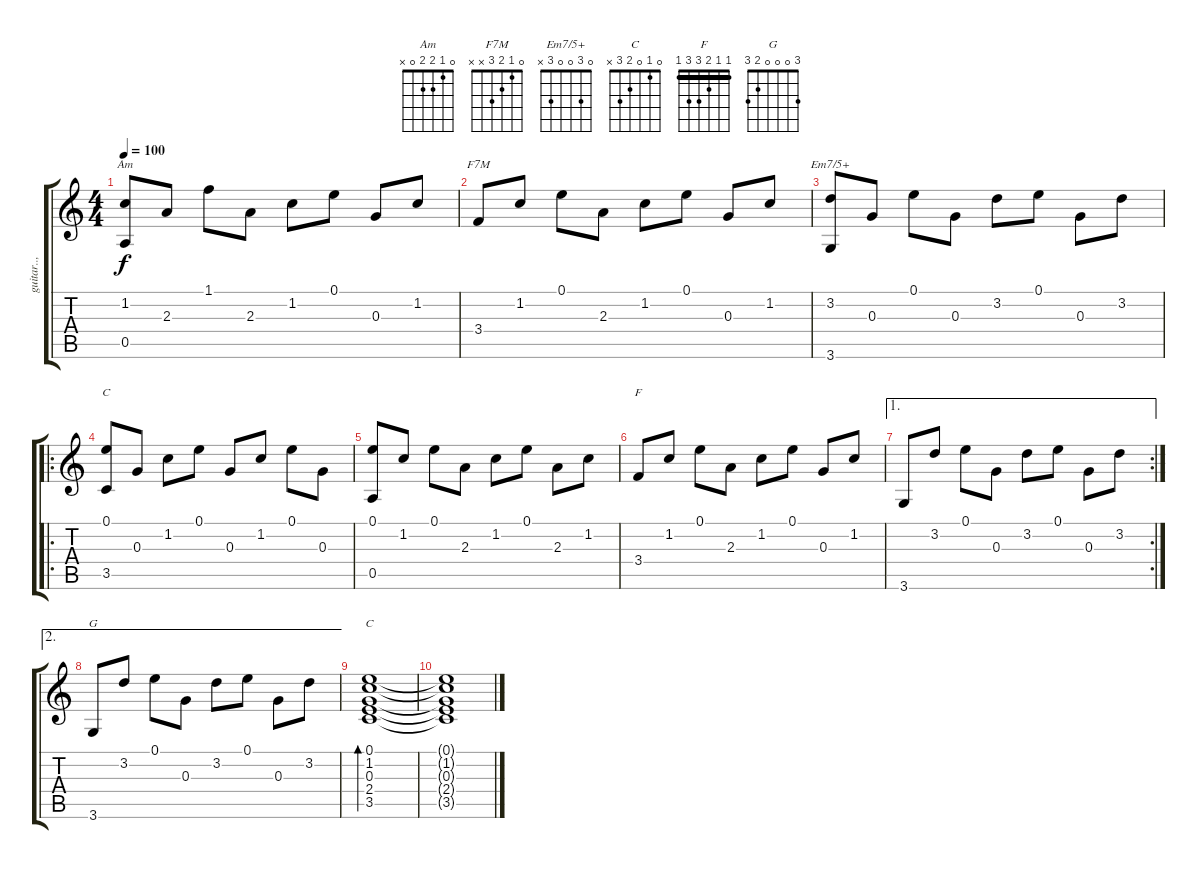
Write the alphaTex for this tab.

\track ("guitar..," "guitar..,") {instrument acousticguitarsteel}
\staff {score tabs}
\tuning (E4 B3 G3 D3 A2 E2) {hide}
\chord ("Am" 0 1 2 2 0 x)
\chord ("F7M" 0 1 2 3 x x)
\chord ("Em7/5+" 0 3 0 0 3 x)
\chord ("C" x 1 0 2 3 x)
\chord ("F" 1 1 2 3 3 1) {barre 1}
\chord ("G" 3 0 0 0 2 3)
\chord ("C" 0 1 0 2 3 x)
\ts (4 4)
\tempo 100
\clef g2
\ks c
(1.2 0.5).8{ch "Am" dy f} 2.3.8 1.1.8 2.3.8 1.2.8 0.1.8 0.3.8 1.2.8 |
3.4.8{ch "F7M"} 1.2.8 0.1.8 2.3.8 1.2.8 0.1.8 0.3.8 1.2.8 |
(3.2 3.6).8{ch "Em7/5+"} 0.3.8 0.1.8 0.3.8 3.2.8 0.1.8 0.3.8 3.2.8 |
\ro
(0.1 3.5).8{ch "C"} 0.3.8 1.2.8 0.1.8 0.3.8 1.2.8 0.1.8 0.3.8 |
(0.1 0.5).8 1.2.8 0.1.8 2.3.8 1.2.8 0.1.8 2.3.8 1.2.8 |
3.4.8{ch "F"} 1.2.8 0.1.8 2.3.8 1.2.8 0.1.8 0.3.8 1.2.8 |
\ae 1
\rc 2
3.6.8 3.2.8 0.1.8 0.3.8 3.2.8 0.1.8 0.3.8 3.2.8 |
\ae 2
3.6.8{ch "G"} 3.2.8 0.1.8 0.3.8 3.2.8 0.1.8 0.3.8 3.2.8 |
(0.1 1.2 0.3 2.4 3.5).1{bd 120 ch "C"} |
(0.1{t} 1.2{t} 0.3{t} 2.4{t} 3.5{t}).1
